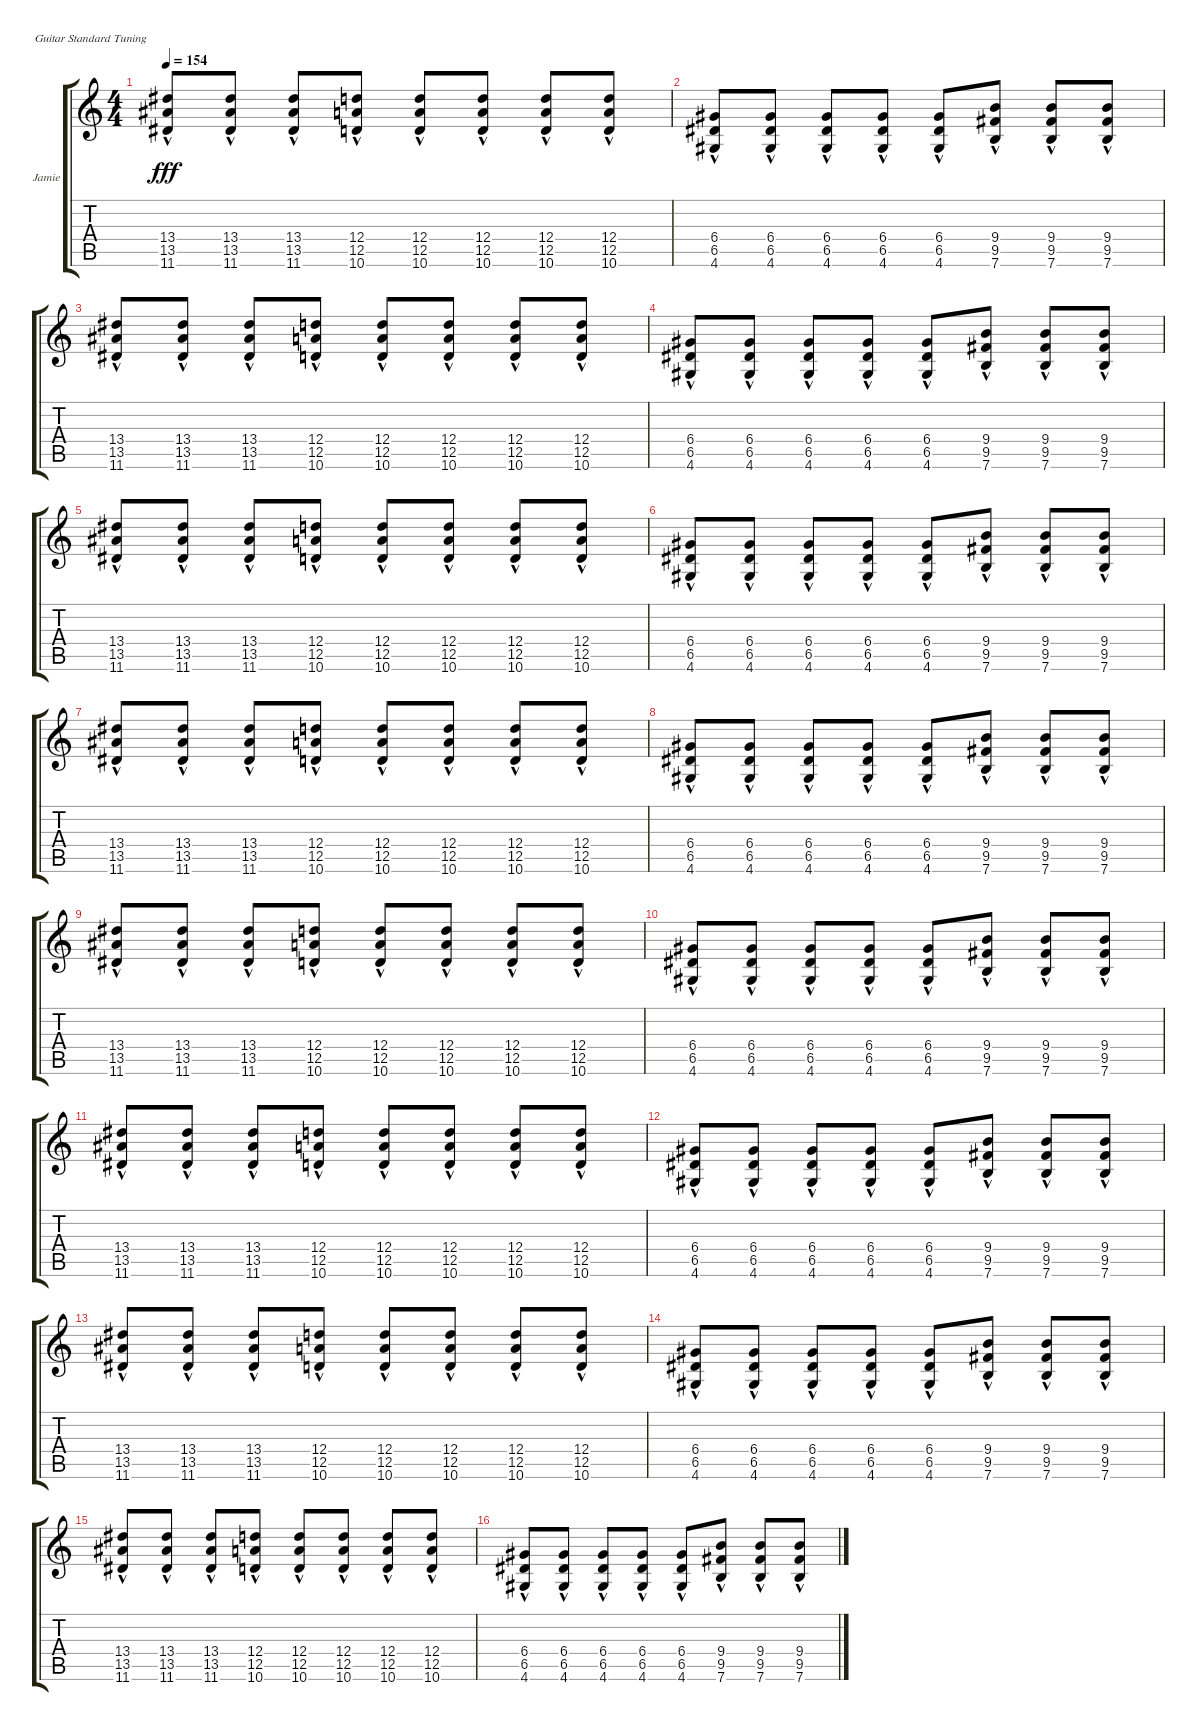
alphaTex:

\defaultSystemsLayout 4
\bracketExtendMode groupsimilarinstruments
\firstSystemTrackNameOrientation horizontal
\otherSystemsTrackNameOrientation horizontal
\track ("Jamie Cook" "Jamie") {instrument overdrivenguitar}
\staff {score tabs}
\tuning (E4 B3 G3 D3 A2 E2)
\ts (4 4)
\tempo 154
\clef g2
\ks c
(11.6{hac} 13.5{hac} 13.4{hac}).8{dy fff} (11.6{hac} 13.5{hac} 13.4{hac}).8 (11.6{hac} 13.5{hac} 13.4{hac}).8 (10.6{hac} 12.5{hac} 12.4{hac}).8 (10.6{hac} 12.5{hac} 12.4{hac}).8 (10.6{hac} 12.5{hac} 12.4{hac}).8 (10.6{hac} 12.5{hac} 12.4{hac}).8 (10.6{hac} 12.5{hac} 12.4{hac}).8 |
(4.6{hac} 6.5{hac} 6.4{hac}).8 (4.6{hac} 6.5{hac} 6.4{hac}).8 (4.6{hac} 6.5{hac} 6.4{hac}).8 (4.6{hac} 6.5{hac} 6.4{hac}).8 (4.6{hac} 6.5{hac} 6.4{hac}).8 (7.6{hac} 9.5{hac} 9.4{hac}).8 (7.6{hac} 9.5{hac} 9.4{hac}).8 (7.6{hac} 9.5{hac} 9.4{hac}).8 |
(11.6{hac} 13.5{hac} 13.4{hac}).8 (11.6{hac} 13.5{hac} 13.4{hac}).8 (11.6{hac} 13.5{hac} 13.4{hac}).8 (10.6{hac} 12.5{hac} 12.4{hac}).8 (10.6{hac} 12.5{hac} 12.4{hac}).8 (10.6{hac} 12.5{hac} 12.4{hac}).8 (10.6{hac} 12.5{hac} 12.4{hac}).8 (10.6{hac} 12.5{hac} 12.4{hac}).8 |
(4.6{hac} 6.5{hac} 6.4{hac}).8 (4.6{hac} 6.5{hac} 6.4{hac}).8 (4.6{hac} 6.5{hac} 6.4{hac}).8 (4.6{hac} 6.5{hac} 6.4{hac}).8 (4.6{hac} 6.5{hac} 6.4{hac}).8 (7.6{hac} 9.5{hac} 9.4{hac}).8 (7.6{hac} 9.5{hac} 9.4{hac}).8 (7.6{hac} 9.5{hac} 9.4{hac}).8 |
(11.6{hac} 13.5{hac} 13.4{hac}).8 (11.6{hac} 13.5{hac} 13.4{hac}).8 (11.6{hac} 13.5{hac} 13.4{hac}).8 (10.6{hac} 12.5{hac} 12.4{hac}).8 (10.6{hac} 12.5{hac} 12.4{hac}).8 (10.6{hac} 12.5{hac} 12.4{hac}).8 (10.6{hac} 12.5{hac} 12.4{hac}).8 (10.6{hac} 12.5{hac} 12.4{hac}).8 |
(4.6{hac} 6.5{hac} 6.4{hac}).8 (4.6{hac} 6.5{hac} 6.4{hac}).8 (4.6{hac} 6.5{hac} 6.4{hac}).8 (4.6{hac} 6.5{hac} 6.4{hac}).8 (4.6{hac} 6.5{hac} 6.4{hac}).8 (7.6{hac} 9.5{hac} 9.4{hac}).8 (7.6{hac} 9.5{hac} 9.4{hac}).8 (7.6{hac} 9.5{hac} 9.4{hac}).8 |
(11.6{hac} 13.5{hac} 13.4{hac}).8 (11.6{hac} 13.5{hac} 13.4{hac}).8 (11.6{hac} 13.5{hac} 13.4{hac}).8 (10.6{hac} 12.5{hac} 12.4{hac}).8 (10.6{hac} 12.5{hac} 12.4{hac}).8 (10.6{hac} 12.5{hac} 12.4{hac}).8 (10.6{hac} 12.5{hac} 12.4{hac}).8 (10.6{hac} 12.5{hac} 12.4{hac}).8 |
(4.6{hac} 6.5{hac} 6.4{hac}).8 (4.6{hac} 6.5{hac} 6.4{hac}).8 (4.6{hac} 6.5{hac} 6.4{hac}).8 (4.6{hac} 6.5{hac} 6.4{hac}).8 (4.6{hac} 6.5{hac} 6.4{hac}).8 (7.6{hac} 9.5{hac} 9.4{hac}).8 (7.6{hac} 9.5{hac} 9.4{hac}).8 (7.6{hac} 9.5{hac} 9.4{hac}).8 |
(11.6{hac} 13.5{hac} 13.4{hac}).8 (11.6{hac} 13.5{hac} 13.4{hac}).8 (11.6{hac} 13.5{hac} 13.4{hac}).8 (10.6{hac} 12.5{hac} 12.4{hac}).8 (10.6{hac} 12.5{hac} 12.4{hac}).8 (10.6{hac} 12.5{hac} 12.4{hac}).8 (10.6{hac} 12.5{hac} 12.4{hac}).8 (10.6{hac} 12.5{hac} 12.4{hac}).8 |
(4.6{hac} 6.5{hac} 6.4{hac}).8 (4.6{hac} 6.5{hac} 6.4{hac}).8 (4.6{hac} 6.5{hac} 6.4{hac}).8 (4.6{hac} 6.5{hac} 6.4{hac}).8 (4.6{hac} 6.5{hac} 6.4{hac}).8 (7.6{hac} 9.5{hac} 9.4{hac}).8 (7.6{hac} 9.5{hac} 9.4{hac}).8 (7.6{hac} 9.5{hac} 9.4{hac}).8 |
(11.6{hac} 13.5{hac} 13.4{hac}).8 (11.6{hac} 13.5{hac} 13.4{hac}).8 (11.6{hac} 13.5{hac} 13.4{hac}).8 (10.6{hac} 12.5{hac} 12.4{hac}).8 (10.6{hac} 12.5{hac} 12.4{hac}).8 (10.6{hac} 12.5{hac} 12.4{hac}).8 (10.6{hac} 12.5{hac} 12.4{hac}).8 (10.6{hac} 12.5{hac} 12.4{hac}).8 |
(4.6{hac} 6.5{hac} 6.4{hac}).8 (4.6{hac} 6.5{hac} 6.4{hac}).8 (4.6{hac} 6.5{hac} 6.4{hac}).8 (4.6{hac} 6.5{hac} 6.4{hac}).8 (4.6{hac} 6.5{hac} 6.4{hac}).8 (7.6{hac} 9.5{hac} 9.4{hac}).8 (7.6{hac} 9.5{hac} 9.4{hac}).8 (7.6{hac} 9.5{hac} 9.4{hac}).8 |
(11.6{hac} 13.5{hac} 13.4{hac}).8 (11.6{hac} 13.5{hac} 13.4{hac}).8 (11.6{hac} 13.5{hac} 13.4{hac}).8 (10.6{hac} 12.5{hac} 12.4{hac}).8 (10.6{hac} 12.5{hac} 12.4{hac}).8 (10.6{hac} 12.5{hac} 12.4{hac}).8 (10.6{hac} 12.5{hac} 12.4{hac}).8 (10.6{hac} 12.5{hac} 12.4{hac}).8 |
(4.6{hac} 6.5{hac} 6.4{hac}).8 (4.6{hac} 6.5{hac} 6.4{hac}).8 (4.6{hac} 6.5{hac} 6.4{hac}).8 (4.6{hac} 6.5{hac} 6.4{hac}).8 (4.6{hac} 6.5{hac} 6.4{hac}).8 (7.6{hac} 9.5{hac} 9.4{hac}).8 (7.6{hac} 9.5{hac} 9.4{hac}).8 (7.6{hac} 9.5{hac} 9.4{hac}).8 |
(11.6{hac} 13.5{hac} 13.4{hac}).8 (11.6{hac} 13.5{hac} 13.4{hac}).8 (11.6{hac} 13.5{hac} 13.4{hac}).8 (10.6{hac} 12.5{hac} 12.4{hac}).8 (10.6{hac} 12.5{hac} 12.4{hac}).8 (10.6{hac} 12.5{hac} 12.4{hac}).8 (10.6{hac} 12.5{hac} 12.4{hac}).8 (10.6{hac} 12.5{hac} 12.4{hac}).8 |
(4.6{hac} 6.5{hac} 6.4{hac}).8 (4.6{hac} 6.5{hac} 6.4{hac}).8 (4.6{hac} 6.5{hac} 6.4{hac}).8 (4.6{hac} 6.5{hac} 6.4{hac}).8 (4.6{hac} 6.5{hac} 6.4{hac}).8 (7.6{hac} 9.5{hac} 9.4{hac}).8 (7.6{hac} 9.5{hac} 9.4{hac}).8 (7.6{hac} 9.5{hac} 9.4{hac}).8
